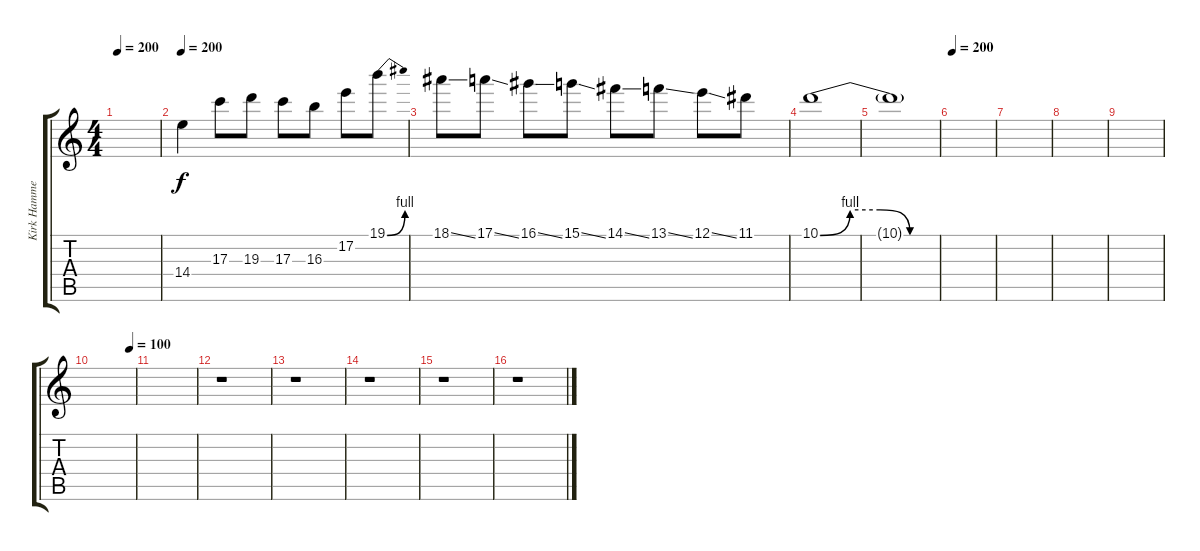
\track ("Kirk Hammet" "Kirk Hamme") {instrument overdrivenguitar}
\staff {score tabs}
\tuning (E4 B3 G3 D3 A2 E2) {hide}
\ts (4 4)
\tempo 200
\clef g2
\ks c
|
\tempo 200
14.4.4 17.3.8 19.3.8 17.3.8 16.3.8 17.2.8 19.1{be (bend 0 0 60 4)}.8 |
18.1{ss}.8 17.1{ss}.8 16.1{ss}.8 15.1{ss}.8 14.1{ss}.8 13.1{ss}.8 12.1{ss}.8 11.1.8 |
10.1{be (custom 0 0 15 4 30 4 45 0 60 0)}.1 |
10.1{t}.1 |
\tempo 200
|
|
|
|
\tempo (100 0.875)
|
|
r.1 |
r.1 |
r.1 |
r.1 |
r.1
